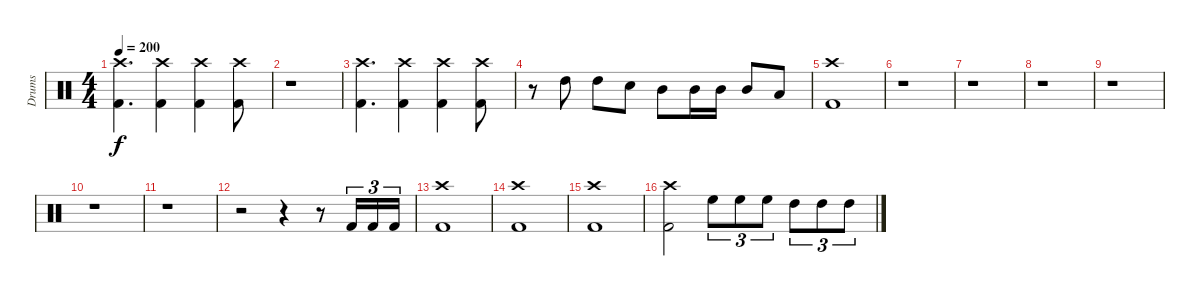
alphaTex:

\track ("Drums" "Drums") {instrument percussion}
\staff {score}
\articulation defaults
\ts (4 4)
\tempo 200
\clef neutral
\ks c
("Crash high (hit)" "Kick (hit) 2").4{d dy f} ("Crash high (hit)" "Kick (hit) 2").4 ("Crash high (hit)" "Kick (hit) 2").4 ("Crash high (hit)" "Kick (hit) 2").8 |
r.1 |
("Crash high (hit)" "Kick (hit) 2").4{d} ("Crash high (hit)" "Kick (hit) 2").4 ("Crash high (hit)" "Kick (hit) 2").4 ("Crash high (hit)" "Kick (hit) 2").8 |
r.8 "High Tom (hit)".8 "High Tom (hit)".8 "Electric Snare (hit)".8 "Mid Tom (hit)".8 "Mid Tom (hit)".16 "Mid Tom (hit)".16 "Mid Tom (hit)".8 "Low Tom (hit)".8 |
("Crash high (hit)" "Kick (hit) 2").1 |
r.1 |
r.1 |
r.1 |
r.1 |
r.1 |
r.1 |
r.2 r.4 r.8 "Kick (hit) 2".16{tu (3 2)} "Kick (hit) 2".16{tu (3 2)} "Kick (hit) 2".16{tu (3 2)} |
("Crash high (hit)" "Kick (hit) 2").1 |
("Crash high (hit)" "Kick (hit) 2").1 |
("Crash high (hit)" "Kick (hit) 2").1 |
("Crash high (hit)" "Kick (hit) 2").2 "High Floor Tom (hit)".8{tu (3 2)} "High Floor Tom (hit)".8{tu (3 2)} "High Floor Tom (hit)".8{tu (3 2)} "High Tom (hit)".8{tu (3 2)} "High Tom (hit)".8{tu (3 2)} "High Tom (hit)".8{tu (3 2)}
